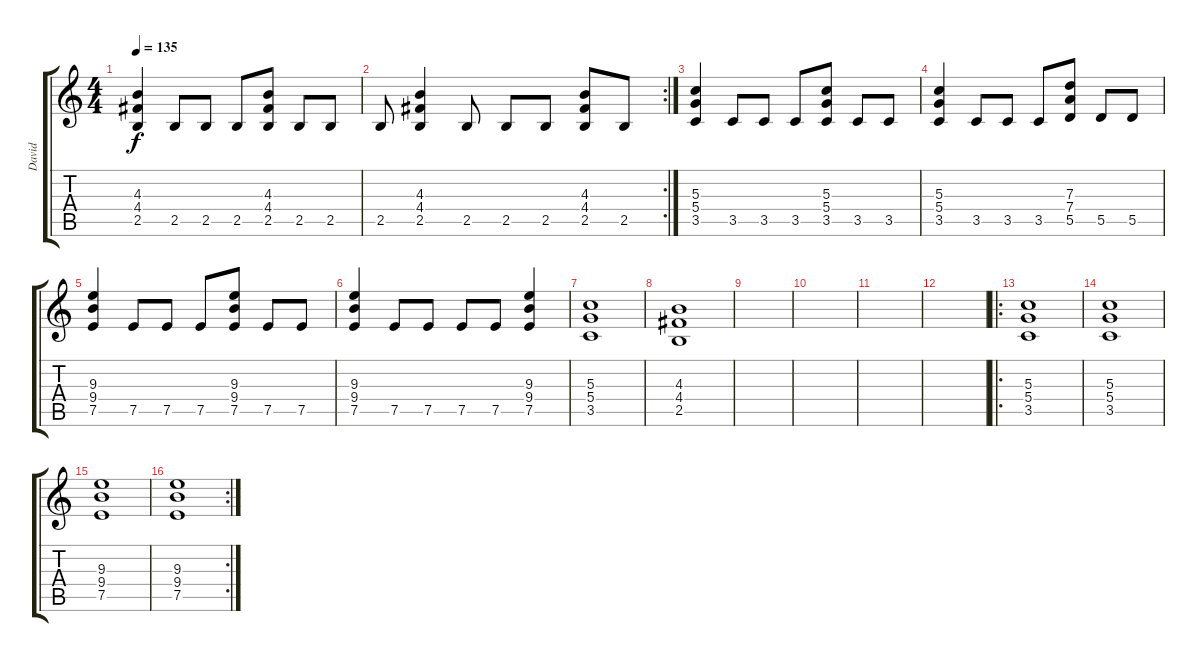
\track ("David" "David") {instrument distortionguitar}
\staff {score tabs}
\tuning (E4 B3 G3 D3 A2 E2) {hide}
\ts (4 4)
\tempo 135
\clef g2
\ks c
(4.3 4.4 2.5).4{dy f} 2.5.8 2.5.8 2.5.8 (4.3 4.4 2.5).8 2.5.8 2.5.8 |
\rc 2
2.5.8 (4.3 4.4 2.5).4 2.5.8 2.5.8 2.5.8 (4.3 4.4 2.5).8 2.5.8 |
(5.3 5.4 3.5).4 3.5.8 3.5.8 3.5.8 (5.3 5.4 3.5).8 3.5.8 3.5.8 |
(5.3 5.4 3.5).4 3.5.8 3.5.8 3.5.8 (7.3 7.4 5.5).8 5.5.8 5.5.8 |
(9.3 9.4 7.5).4 7.5.8 7.5.8 7.5.8 (9.3 9.4 7.5).8 7.5.8 7.5.8 |
(9.3 9.4 7.5).4 7.5.8 7.5.8 7.5.8 7.5.8 (9.3 9.4 7.5).4 |
(5.3 5.4 3.5).1 |
(4.3 4.4 2.5).1 |
|
|
|
|
\ro
(5.3 5.4 3.5).1 |
(5.3 5.4 3.5).1 |
(9.3 9.4 7.5).1 |
\rc 2
(9.3 9.4 7.5).1
